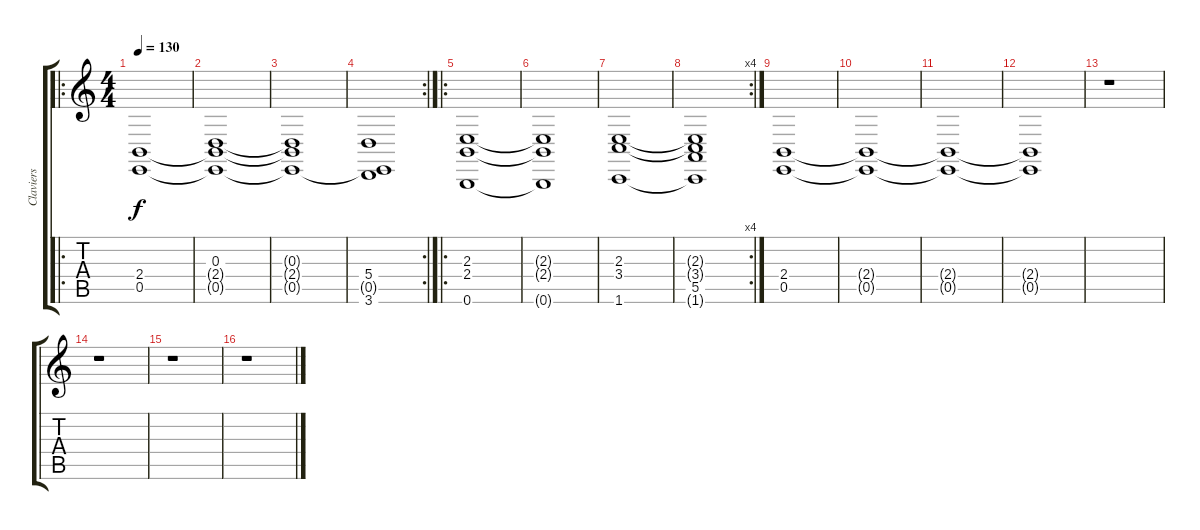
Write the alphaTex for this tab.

\track ("Claviers" "Claviers") {instrument stringensemble2}
\staff {score tabs}
\tuning (B3 Gb3 D3 A2 E2 B1) {hide}
\ro
\ts (4 4)
\tempo 130
\clef g2
\ks c
(2.4 0.5).1{dy f} |
(0.3 2.4{t} 0.5{t}).1 |
(0.3{t} 2.4{t} 0.5{t}).1 |
\rc 2
(5.4 0.5{t} 3.6).1 |
\ro
(2.3 2.4 0.6).1 |
(2.3{t} 2.4{t} 0.6{t}).1 |
(2.3 3.4 1.6).1 |
\rc 4
(2.3{t} 3.4{t} 5.5 1.6{t}).1 |
(2.4 0.5).1{volume 0} |
(2.4{t} 0.5{t}).1 |
(2.4{t} 0.5{t}).1 |
(2.4{t} 0.5{t}).1 |
r.1 |
r.1 |
r.1 |
r.1
